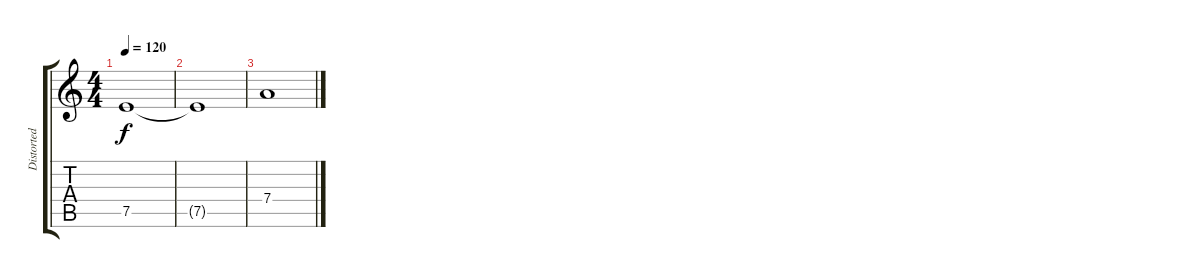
\track ("Distorted Rhythm" "Distorted ") {instrument distortionguitar}
\staff {score tabs}
\tuning (E4 B3 G3 D3 A2 E2) {hide}
\ts (4 4)
\tempo 120
\clef g2
\ks c
7.5.1{dy f} |
7.5{t}.1 |
7.4.1
